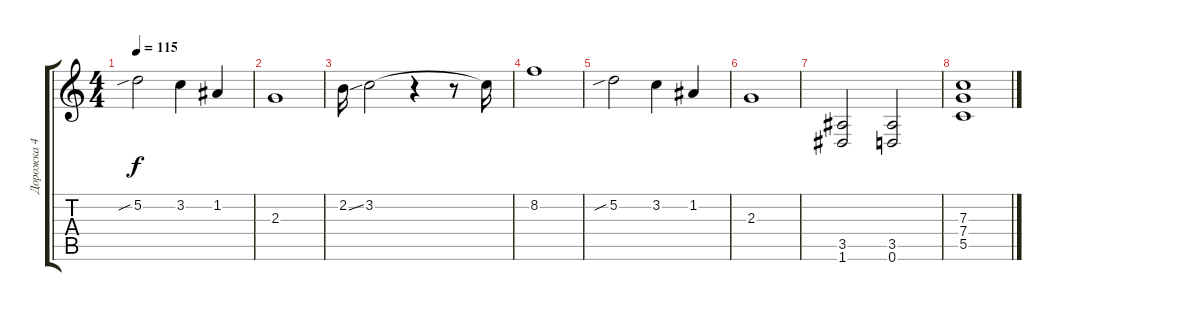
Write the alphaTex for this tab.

\track ("Дорожка 4" "Дорожка 4") {instrument distortionguitar}
\staff {score tabs}
\tuning (D4 A3 F3 C3 G2 D2) {hide}
\ts (4 4)
\tempo 115
\clef g2
\ks c
5.2{sib}.2{dy f} 3.2.4 1.2.4 |
2.3.1 |
2.2{ss}.16{volume 12} 3.2.2 r.4 r.8 3.2{t}.16 |
8.2.1 |
5.2{sib}.2 3.2.4 1.2.4 |
2.3.1 |
(3.5 1.6).2 (3.5 0.6).2 |
(7.3 7.4 5.5).1
